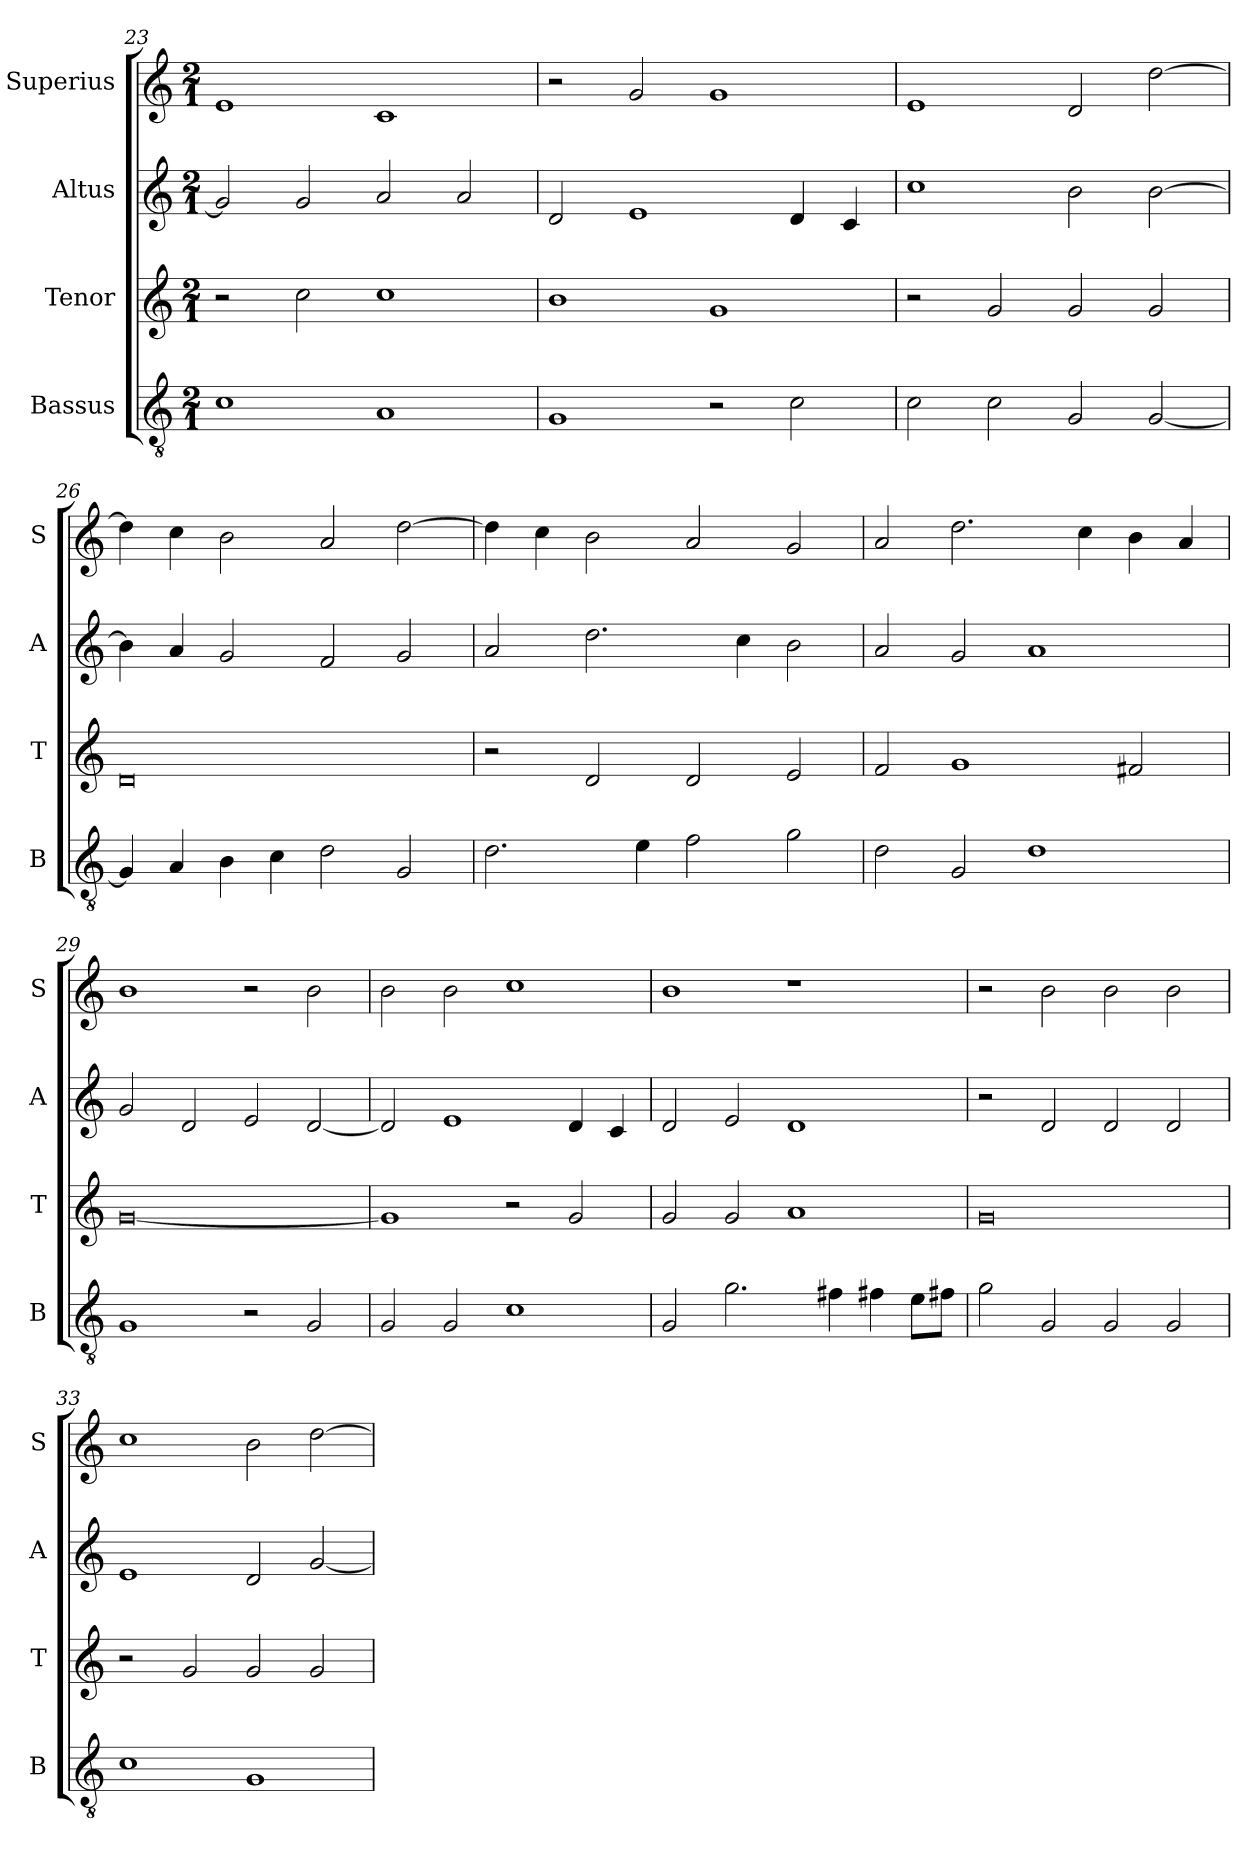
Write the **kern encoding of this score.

**kern	**kern	**kern	**kern
*part4	*part3	*part2	*part1
*staff4	*staff3	*staff2	*staff1
*I"Bassus	*I"Tenor	*I"Altus	*I"Superius
*I'B	*I'T	*I'A	*I'S
*clefGv2	*clefG2	*clefG2	*clefG2
*k[]	*k[]	*k[]	*k[]
*C:	*C:	*C:	*C:
*M2/1	*M2/1	*M2/1	*M2/1
=23	=23	=23	=23
1c	2r	2g]	1e
.	2cc	2g	.
1A	1cc	2a	1c
.	.	2a	.
=24	=24	=24	=24
1G	1b	2d	2r
.	.	1e	2g
2r	1g	.	1g
2c	.	4d	.
.	.	4c	.
=25	=25	=25	=25
2c	2r	1cc	1e
2c	2g	.	.
2G	2g	2b	2d
[2G	2g	[2b	[2dd
=26	=26	=26	=26
4G]	0d	4b]	4dd]
4A	.	4a	4cc
4B	.	2g	2b
4c	.	.	.
2d	.	2f	2a
2G	.	2g	[2dd
=27	=27	=27	=27
2.d	2r	2a	4dd]
.	.	.	4cc
.	2d	2.dd	2b
4e	.	.	.
2f	2d	.	2a
.	.	4cc	.
2g	2e	2b	2g
=28	=28	=28	=28
2d	2f	2a	2a
2G	1g	2g	2.dd
1d	.	1a	.
.	.	.	4cc
.	2f#X	.	4b
.	.	.	4a
=29	=29	=29	=29
1G	[0g	2g	1b
.	.	2d	.
2r	.	2e	2r
2G	.	[2d	2b
=30	=30	=30	=30
2G	1g]	2d]	2b
2G	.	1e	2b
1c	2r	.	1cc
.	2g	4d	.
.	.	4c	.
=31	=31	=31	=31
2G	2g	2d	1b
2.g	2g	2e	.
.	1a	1d	1r
4f#X	.	.	.
4f#X	.	.	.
8eL	.	.	.
8f#XJ	.	.	.
=32	=32	=32	=32
2g	0g	2r	2r
2G	.	2d	2b
2G	.	2d	2b
2G	.	2d	2b
=33	=33	=33	=33
1c	2r	1e	1cc
.	2g	.	.
1G	2g	2d	2b
.	2g	[2g	[2dd
=	=	=	=
*-	*-	*-	*-
